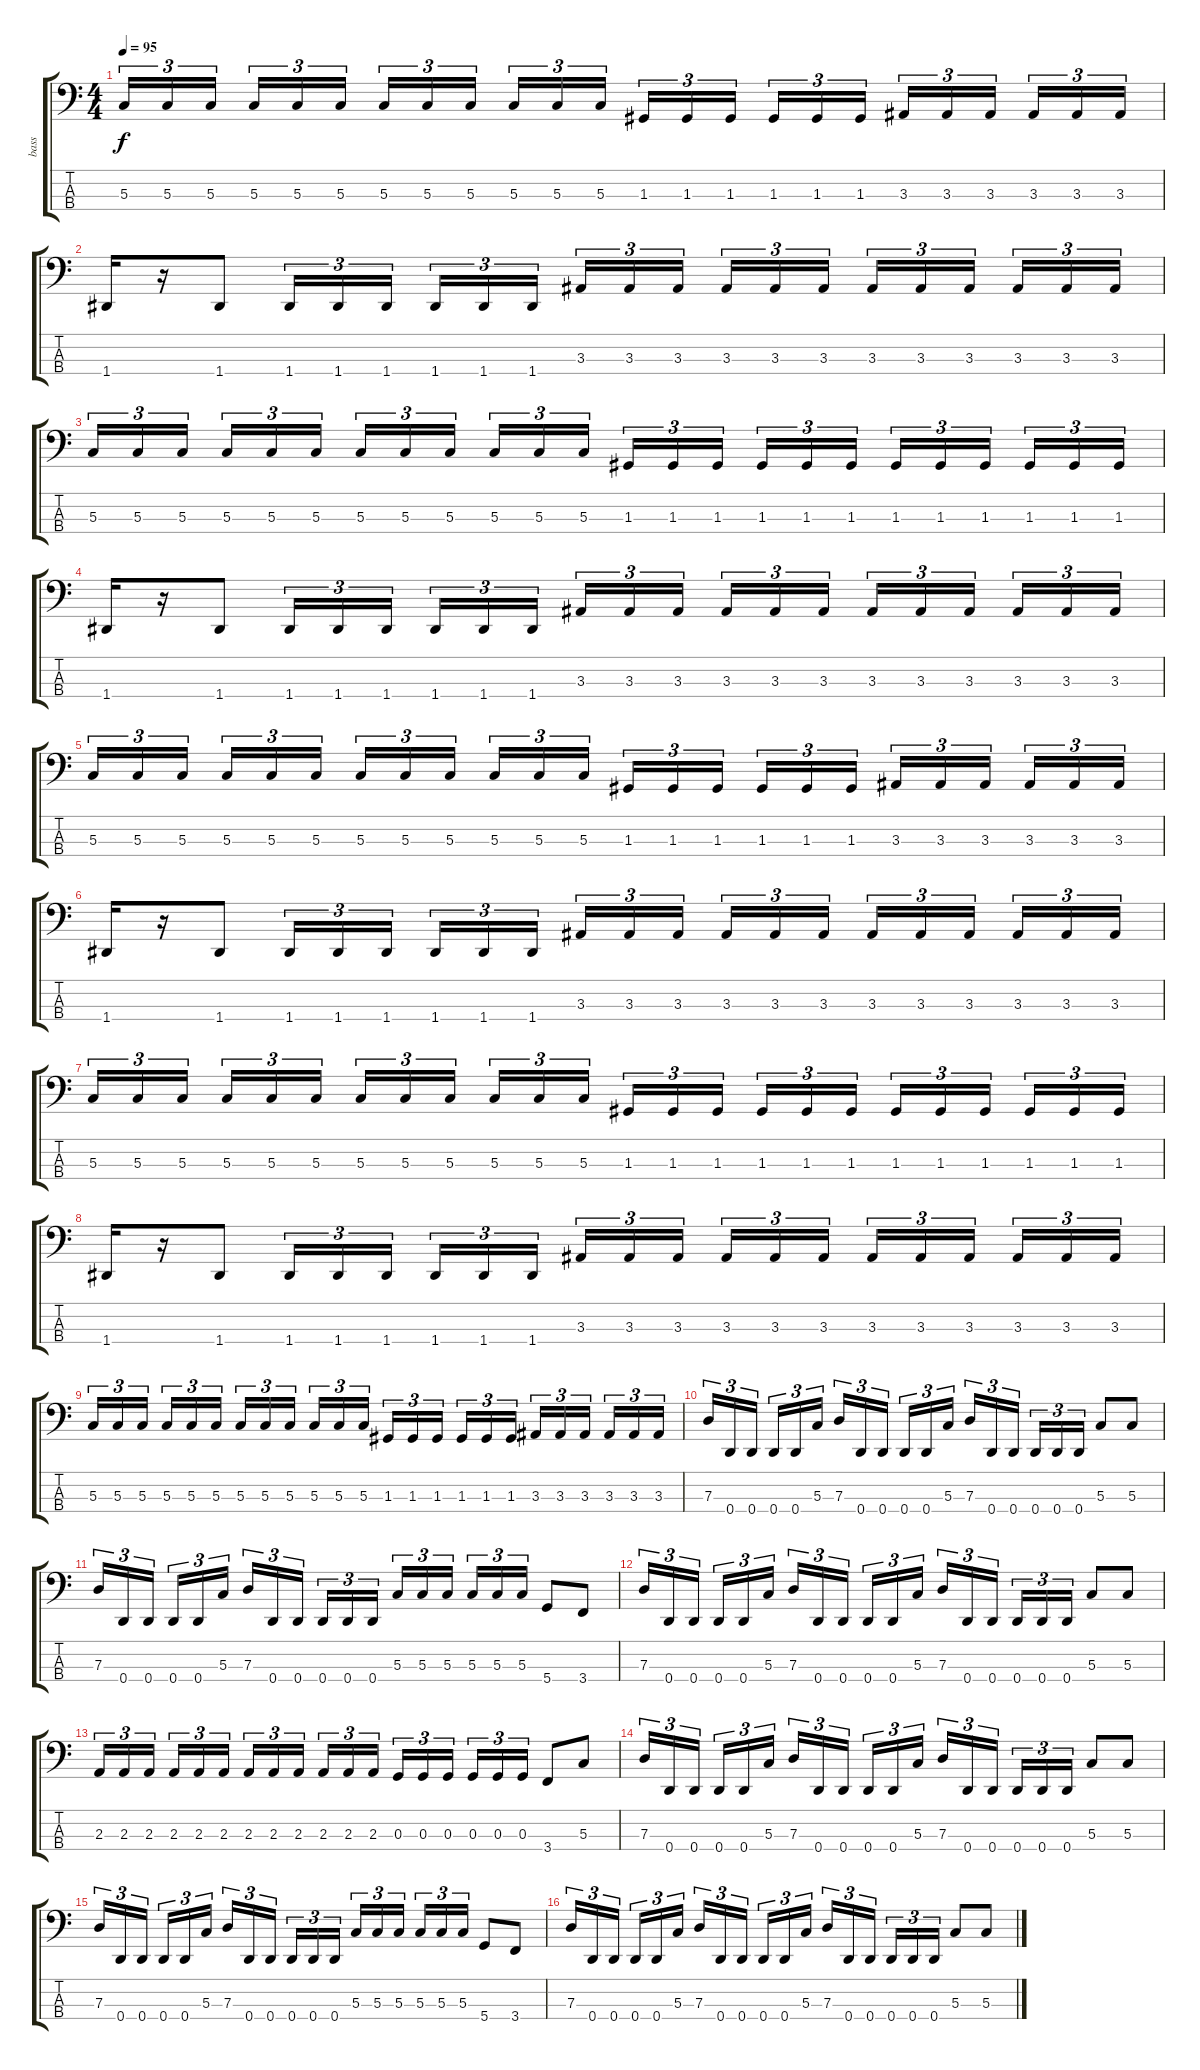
\track ("bass" "bass") {instrument electricbasspick}
\staff {score tabs}
\tuning (F2 C2 G1 D1) {hide}
\ts (4 4)
\tempo 95
\clef f4
\ks c
5.3.16{tu (3 2) dy f} 5.3.16{tu (3 2)} 5.3.16{tu (3 2) beam splitsecondary} 5.3.16{tu (3 2)} 5.3.16{tu (3 2)} 5.3.16{tu (3 2)} 5.3.16{tu (3 2)} 5.3.16{tu (3 2)} 5.3.16{tu (3 2) beam splitsecondary} 5.3.16{tu (3 2)} 5.3.16{tu (3 2)} 5.3.16{tu (3 2)} 1.3.16{tu (3 2)} 1.3.16{tu (3 2)} 1.3.16{tu (3 2) beam splitsecondary} 1.3.16{tu (3 2)} 1.3.16{tu (3 2)} 1.3.16{tu (3 2)} 3.3.16{tu (3 2)} 3.3.16{tu (3 2)} 3.3.16{tu (3 2) beam splitsecondary} 3.3.16{tu (3 2)} 3.3.16{tu (3 2)} 3.3.16{tu (3 2)} |
1.4.16 r.16 1.4.8 1.4.16{tu (3 2)} 1.4.16{tu (3 2)} 1.4.16{tu (3 2) beam splitsecondary} 1.4.16{tu (3 2)} 1.4.16{tu (3 2)} 1.4.16{tu (3 2)} 3.3.16{tu (3 2)} 3.3.16{tu (3 2)} 3.3.16{tu (3 2) beam splitsecondary} 3.3.16{tu (3 2)} 3.3.16{tu (3 2)} 3.3.16{tu (3 2)} 3.3.16{tu (3 2)} 3.3.16{tu (3 2)} 3.3.16{tu (3 2) beam splitsecondary} 3.3.16{tu (3 2)} 3.3.16{tu (3 2)} 3.3.16{tu (3 2)} |
5.3.16{tu (3 2)} 5.3.16{tu (3 2)} 5.3.16{tu (3 2) beam splitsecondary} 5.3.16{tu (3 2)} 5.3.16{tu (3 2)} 5.3.16{tu (3 2)} 5.3.16{tu (3 2)} 5.3.16{tu (3 2)} 5.3.16{tu (3 2) beam splitsecondary} 5.3.16{tu (3 2)} 5.3.16{tu (3 2)} 5.3.16{tu (3 2)} 1.3.16{tu (3 2)} 1.3.16{tu (3 2)} 1.3.16{tu (3 2) beam splitsecondary} 1.3.16{tu (3 2)} 1.3.16{tu (3 2)} 1.3.16{tu (3 2)} 1.3.16{tu (3 2)} 1.3.16{tu (3 2)} 1.3.16{tu (3 2) beam splitsecondary} 1.3.16{tu (3 2)} 1.3.16{tu (3 2)} 1.3.16{tu (3 2)} |
1.4.16 r.16 1.4.8 1.4.16{tu (3 2)} 1.4.16{tu (3 2)} 1.4.16{tu (3 2) beam splitsecondary} 1.4.16{tu (3 2)} 1.4.16{tu (3 2)} 1.4.16{tu (3 2)} 3.3.16{tu (3 2)} 3.3.16{tu (3 2)} 3.3.16{tu (3 2) beam splitsecondary} 3.3.16{tu (3 2)} 3.3.16{tu (3 2)} 3.3.16{tu (3 2)} 3.3.16{tu (3 2)} 3.3.16{tu (3 2)} 3.3.16{tu (3 2) beam splitsecondary} 3.3.16{tu (3 2)} 3.3.16{tu (3 2)} 3.3.16{tu (3 2)} |
5.3.16{tu (3 2)} 5.3.16{tu (3 2)} 5.3.16{tu (3 2) beam splitsecondary} 5.3.16{tu (3 2)} 5.3.16{tu (3 2)} 5.3.16{tu (3 2)} 5.3.16{tu (3 2)} 5.3.16{tu (3 2)} 5.3.16{tu (3 2) beam splitsecondary} 5.3.16{tu (3 2)} 5.3.16{tu (3 2)} 5.3.16{tu (3 2)} 1.3.16{tu (3 2)} 1.3.16{tu (3 2)} 1.3.16{tu (3 2) beam splitsecondary} 1.3.16{tu (3 2)} 1.3.16{tu (3 2)} 1.3.16{tu (3 2)} 3.3.16{tu (3 2)} 3.3.16{tu (3 2)} 3.3.16{tu (3 2) beam splitsecondary} 3.3.16{tu (3 2)} 3.3.16{tu (3 2)} 3.3.16{tu (3 2)} |
1.4.16 r.16 1.4.8 1.4.16{tu (3 2)} 1.4.16{tu (3 2)} 1.4.16{tu (3 2) beam splitsecondary} 1.4.16{tu (3 2)} 1.4.16{tu (3 2)} 1.4.16{tu (3 2)} 3.3.16{tu (3 2)} 3.3.16{tu (3 2)} 3.3.16{tu (3 2) beam splitsecondary} 3.3.16{tu (3 2)} 3.3.16{tu (3 2)} 3.3.16{tu (3 2)} 3.3.16{tu (3 2)} 3.3.16{tu (3 2)} 3.3.16{tu (3 2) beam splitsecondary} 3.3.16{tu (3 2)} 3.3.16{tu (3 2)} 3.3.16{tu (3 2)} |
5.3.16{tu (3 2)} 5.3.16{tu (3 2)} 5.3.16{tu (3 2) beam splitsecondary} 5.3.16{tu (3 2)} 5.3.16{tu (3 2)} 5.3.16{tu (3 2)} 5.3.16{tu (3 2)} 5.3.16{tu (3 2)} 5.3.16{tu (3 2) beam splitsecondary} 5.3.16{tu (3 2)} 5.3.16{tu (3 2)} 5.3.16{tu (3 2)} 1.3.16{tu (3 2)} 1.3.16{tu (3 2)} 1.3.16{tu (3 2) beam splitsecondary} 1.3.16{tu (3 2)} 1.3.16{tu (3 2)} 1.3.16{tu (3 2)} 1.3.16{tu (3 2)} 1.3.16{tu (3 2)} 1.3.16{tu (3 2) beam splitsecondary} 1.3.16{tu (3 2)} 1.3.16{tu (3 2)} 1.3.16{tu (3 2)} |
1.4.16 r.16 1.4.8 1.4.16{tu (3 2)} 1.4.16{tu (3 2)} 1.4.16{tu (3 2) beam splitsecondary} 1.4.16{tu (3 2)} 1.4.16{tu (3 2)} 1.4.16{tu (3 2)} 3.3.16{tu (3 2)} 3.3.16{tu (3 2)} 3.3.16{tu (3 2) beam splitsecondary} 3.3.16{tu (3 2)} 3.3.16{tu (3 2)} 3.3.16{tu (3 2)} 3.3.16{tu (3 2)} 3.3.16{tu (3 2)} 3.3.16{tu (3 2) beam splitsecondary} 3.3.16{tu (3 2)} 3.3.16{tu (3 2)} 3.3.16{tu (3 2)} |
5.3.16{tu (3 2)} 5.3.16{tu (3 2)} 5.3.16{tu (3 2) beam splitsecondary} 5.3.16{tu (3 2)} 5.3.16{tu (3 2)} 5.3.16{tu (3 2)} 5.3.16{tu (3 2)} 5.3.16{tu (3 2)} 5.3.16{tu (3 2) beam splitsecondary} 5.3.16{tu (3 2)} 5.3.16{tu (3 2)} 5.3.16{tu (3 2)} 1.3.16{tu (3 2)} 1.3.16{tu (3 2)} 1.3.16{tu (3 2) beam splitsecondary} 1.3.16{tu (3 2)} 1.3.16{tu (3 2)} 1.3.16{tu (3 2)} 3.3.16{tu (3 2)} 3.3.16{tu (3 2)} 3.3.16{tu (3 2) beam splitsecondary} 3.3.16{tu (3 2)} 3.3.16{tu (3 2)} 3.3.16{tu (3 2)} |
7.3.16{tu (3 2)} 0.4.16{tu (3 2)} 0.4.16{tu (3 2) beam splitsecondary} 0.4.16{tu (3 2)} 0.4.16{tu (3 2)} 5.3.16{tu (3 2)} 7.3.16{tu (3 2)} 0.4.16{tu (3 2)} 0.4.16{tu (3 2) beam splitsecondary} 0.4.16{tu (3 2)} 0.4.16{tu (3 2)} 5.3.16{tu (3 2)} 7.3.16{tu (3 2)} 0.4.16{tu (3 2)} 0.4.16{tu (3 2) beam splitsecondary} 0.4.16{tu (3 2)} 0.4.16{tu (3 2)} 0.4.16{tu (3 2)} 5.3.8 5.3.8 |
7.3.16{tu (3 2)} 0.4.16{tu (3 2)} 0.4.16{tu (3 2) beam splitsecondary} 0.4.16{tu (3 2)} 0.4.16{tu (3 2)} 5.3.16{tu (3 2)} 7.3.16{tu (3 2)} 0.4.16{tu (3 2)} 0.4.16{tu (3 2) beam splitsecondary} 0.4.16{tu (3 2)} 0.4.16{tu (3 2)} 0.4.16{tu (3 2)} 5.3.16{tu (3 2)} 5.3.16{tu (3 2)} 5.3.16{tu (3 2) beam splitsecondary} 5.3.16{tu (3 2)} 5.3.16{tu (3 2)} 5.3.16{tu (3 2)} 5.4.8 3.4.8 |
7.3.16{tu (3 2)} 0.4.16{tu (3 2)} 0.4.16{tu (3 2) beam splitsecondary} 0.4.16{tu (3 2)} 0.4.16{tu (3 2)} 5.3.16{tu (3 2)} 7.3.16{tu (3 2)} 0.4.16{tu (3 2)} 0.4.16{tu (3 2) beam splitsecondary} 0.4.16{tu (3 2)} 0.4.16{tu (3 2)} 5.3.16{tu (3 2)} 7.3.16{tu (3 2)} 0.4.16{tu (3 2)} 0.4.16{tu (3 2) beam splitsecondary} 0.4.16{tu (3 2)} 0.4.16{tu (3 2)} 0.4.16{tu (3 2)} 5.3.8 5.3.8 |
2.3.16{tu (3 2)} 2.3.16{tu (3 2)} 2.3.16{tu (3 2) beam splitsecondary} 2.3.16{tu (3 2)} 2.3.16{tu (3 2)} 2.3.16{tu (3 2)} 2.3.16{tu (3 2)} 2.3.16{tu (3 2)} 2.3.16{tu (3 2) beam splitsecondary} 2.3.16{tu (3 2)} 2.3.16{tu (3 2)} 2.3.16{tu (3 2)} 0.3.16{tu (3 2)} 0.3.16{tu (3 2)} 0.3.16{tu (3 2) beam splitsecondary} 0.3.16{tu (3 2)} 0.3.16{tu (3 2)} 0.3.16{tu (3 2)} 3.4.8 5.3.8 |
7.3.16{tu (3 2)} 0.4.16{tu (3 2)} 0.4.16{tu (3 2) beam splitsecondary} 0.4.16{tu (3 2)} 0.4.16{tu (3 2)} 5.3.16{tu (3 2)} 7.3.16{tu (3 2)} 0.4.16{tu (3 2)} 0.4.16{tu (3 2) beam splitsecondary} 0.4.16{tu (3 2)} 0.4.16{tu (3 2)} 5.3.16{tu (3 2)} 7.3.16{tu (3 2)} 0.4.16{tu (3 2)} 0.4.16{tu (3 2) beam splitsecondary} 0.4.16{tu (3 2)} 0.4.16{tu (3 2)} 0.4.16{tu (3 2)} 5.3.8 5.3.8 |
7.3.16{tu (3 2)} 0.4.16{tu (3 2)} 0.4.16{tu (3 2) beam splitsecondary} 0.4.16{tu (3 2)} 0.4.16{tu (3 2)} 5.3.16{tu (3 2)} 7.3.16{tu (3 2)} 0.4.16{tu (3 2)} 0.4.16{tu (3 2) beam splitsecondary} 0.4.16{tu (3 2)} 0.4.16{tu (3 2)} 0.4.16{tu (3 2)} 5.3.16{tu (3 2)} 5.3.16{tu (3 2)} 5.3.16{tu (3 2) beam splitsecondary} 5.3.16{tu (3 2)} 5.3.16{tu (3 2)} 5.3.16{tu (3 2)} 5.4.8 3.4.8 |
7.3.16{tu (3 2)} 0.4.16{tu (3 2)} 0.4.16{tu (3 2) beam splitsecondary} 0.4.16{tu (3 2)} 0.4.16{tu (3 2)} 5.3.16{tu (3 2)} 7.3.16{tu (3 2)} 0.4.16{tu (3 2)} 0.4.16{tu (3 2) beam splitsecondary} 0.4.16{tu (3 2)} 0.4.16{tu (3 2)} 5.3.16{tu (3 2)} 7.3.16{tu (3 2)} 0.4.16{tu (3 2)} 0.4.16{tu (3 2) beam splitsecondary} 0.4.16{tu (3 2)} 0.4.16{tu (3 2)} 0.4.16{tu (3 2)} 5.3.8 5.3.8
